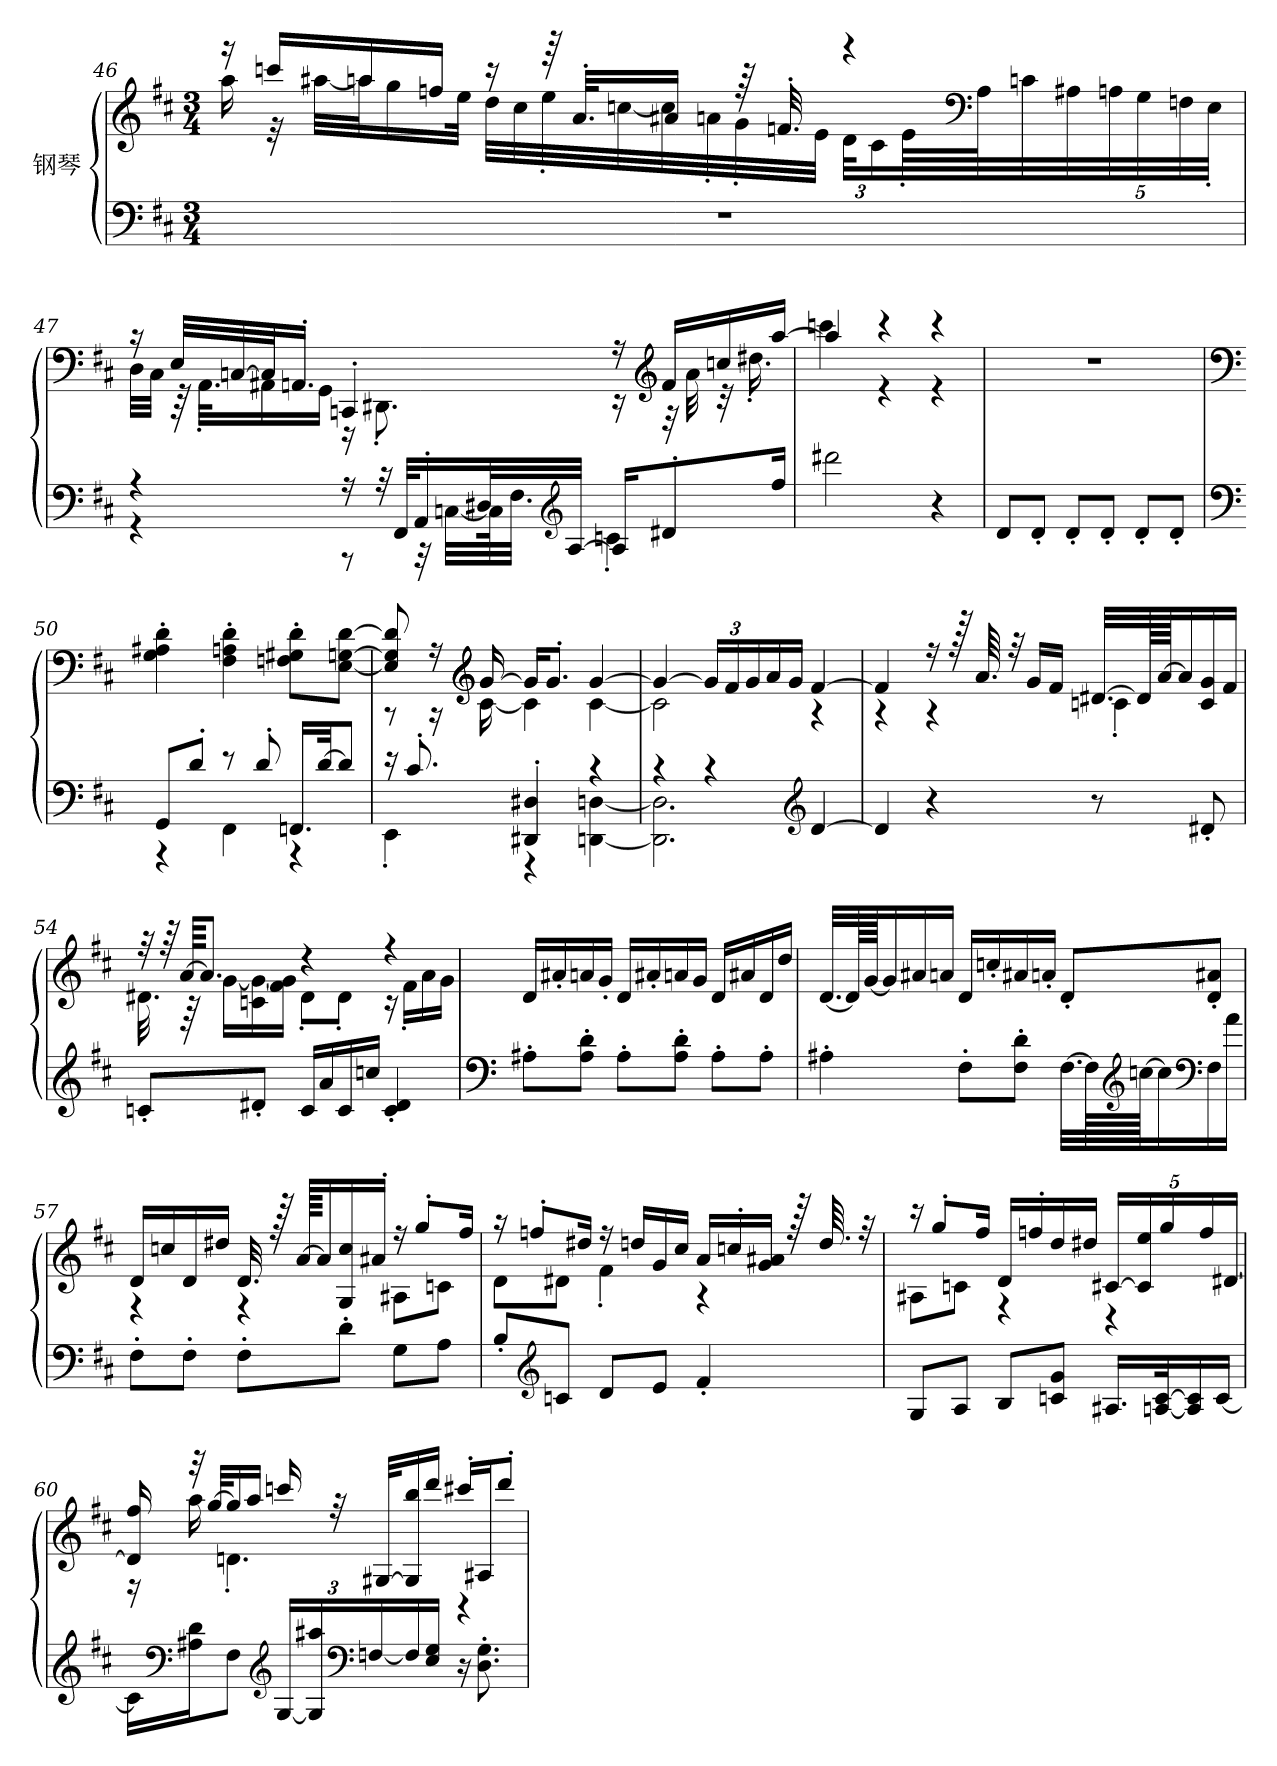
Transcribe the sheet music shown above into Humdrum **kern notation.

**kern	**kern
*part1	*part1
*staff2	*staff1
*I"钢琴	*
!!LO:LB:g=z
*clefF4	*clefG2
*k[f#c#]	*k[f#c#]
*M3/4	*M3/4
=46	=46
*	*^
2.r	16r	16aa\
.	16cccn/LL	32r
.	.	[32aa#X\LLL
.	16aan/	32aa#\J]
.	.	16gg\
.	16ffn/JJ	.
.	.	32ee\JJk
.	16r	32dd\LLL
.	.	32cc#\
.	64r	32ee'\
.	32.a'/KLL	.
.	.	[32ccn\
.	16a#X/JJ	32cc\]
.	.	32an'\
.	64r	32g'\
.	32.fn'/	.
.	.	32e\JJJ
*	*	*Xbrackettup
.	4r	48d\KLL
.	.	24c#\
.	.	64e'\LL
*	*clefF4	*
.	.	64A\J
.	.	32cn\
.	.	40A#X\
.	.	40An\
.	.	40G\
.	.	40Fn\
.	.	40E'\JJJ
!!LO:LB:g=z	!!
=47	=47	=47
*^	*	*
4r	4r	16r	32D\LLL
.	.	.	32C#\JJJ
.	.	32E/LLL	64r
.	.	.	32.AA'\KLL
.	.	[32Cn/	.
.	.	32C/J]	16AA#X\
.	.	16.AAn'/JJ	.
.	.	.	16GG\JJ
16r	8r	4CCn'/	16r
32r	.	.	8.DD#X'\
32FF#/KLL	.	.	.
16AA'/	32r	.	.
.	[32Cn\LLL	.	.
32D#X/L	64C\K]	.	.
.	32.F#\JJJ	.	.
*clefG2	*	*	*
[32A/JJJ	.	.	.
16A/KL]	4cn'\	16r	16r
*	*	*clefG2	*
8d#X'/	.	16f#/LL	32r
.	.	.	32a\
.	.	16ccn/	32r
.	.	.	16.dd#X'\
16ff#/Jk	.	[16aa/JJ	.
*v	*v	*	*
=48	=48	=48
2ddd#X\	4aa/]	4cccn\
.	4r	4r
4r	4r	4r
*	*v	*v
!!LO:LB:g=z
=49	=49
8d/L	2.r
8d'/J	.
8d'/L	.
8d'/J	.
8d'/L	.
8d'/J	.
=50	=50
*clefF4	*clefF4
*^	*
8GG/L	4r	4G\' 4A#X\' 4d\'
8d'/J	.	.
8r	4FF#\	4F#\' 4An\' 4d\'
8d'/	.	.
16.FFn/LL	4r	8Fn\' 8G#X\' 8d\'L
[32d/JK	.	.
8d/J]	.	[8E\ [8Gn\ [8d\J
=51	=51	=51
*	*	*^
16r	4EE'\	8E/] 8G/] 8d/]	8r
8.c#'/	.	.	.
.	.	16r	16r
*	*	*clefG2	*
.	.	[16g/	[16c#\
4DD#X/' 4D#X/'	4r	16g/KL]	4c#\]
.	.	8.g'/J	.
4r	[4DDn\ [4Dn\	[4g/	[4c#\
=52	=52	=52	=52
4r	2.DD\] 2.D\]	4g/_	2c#\]
4r	.	24g/LL]	.
.	.	24f#/	.
.	.	24g/	.
.	.	16a/	.
.	.	16g/JJ	.
*clefG2	*	*	*
[4d/	.	[4f#/	4r
*v	*v	*	*
!!LO:PB:g=z	!!
=53	=53	=53
4d/]	4f#/]	4r
4r	16r	4r
.	128r	.
.	64.a/	.
.	32r	.
.	16g/LL	.
.	16f#/JJ	.
8r	[32.d#X/LLL	4cn'\
.	128d#/LL]	.
.	[128a/JJJ	.
.	16a/]	.
8d#X'/	16c/ 16g/	.
.	16f#/JJ	.
=54	=54	=54
8cn'/L	32r	32.d#X\
.	64r	.
.	[64a/KKKL	64r
.	8.a/J]	[16g\LL
8d#X'/J	.	16cn\ 16g\_
.	.	16f#\ 16g\]JJ
16c/LL	4r	8d#'\L
16a/	.	.
16c/	.	8d#'\J
16ccn/JJ	.	.
4c/' 4d#/'	4r	16r
.	.	16f#'\LL
.	.	16a\
.	.	16g\JJ
*	*v	*v
!!LO:LB:g=z
=55	=55
*clefF4	*
8A#X'\L	16d/LL
.	16a#X'/
8A#\' 8d\'J	16an/
.	16g'/JJ
8A#'\L	16d/LL
.	16a#X'/
8A#\' 8d\'J	16an/
.	16g/JJ
8A#'\L	16d/LL
.	16a#X/
8A#'\J	16d/
.	16dd/JJ
=56	=56
4A#X'\	[32.d/LLL
.	128d/LL]
.	[128g/JJJ
.	16g/]
.	16a#X/
.	16an/JJ
8F#'\L	16d/LL
.	16ccn'/
8F#\' 8d\'J	16a#X/
.	16an'/JJ
[32.F#\LLL	8d'/L
128F#\LL]	.
*clefG2	*
[128ccn\JJJ	.
16cc\]	.
*clefF4	*
16F#\	8d/' 8a#X/'J
16a\JJ	.
!!LO:LB:g=z
=57	=57
*	*^
8F#'\L	16d/LL	4r
.	16ccn/	.
8F#'\J	16d/	.
.	16dd#X/JJ	.
8F#'\L	32.d/	4r
.	128r	.
.	[128a/KKKLL	.
.	16a/]	.
8d'\J	16G/ 16cc/	.
.	16a#X'/JJ	.
8G\L	16r	8A#X\L
.	8gg'/L	.
8A\J	.	8cn\J
.	16ff#/Jk	.
=58	=58	=58
8B'/L	16r	8d\L
.	8ffn'/L	.
*clefG2	*	*
8cn/J	.	8d#X\J
.	16dd#X/Jk	.
8d/L	16r	4f#'\
.	16ddn/LL	.
8e/J	16g/	.
.	16cc#/JJ	.
4f#'/	16a/LL	4r
.	16ccn'/	.
.	16g/ 16a#X/JJ	.
.	128r	.
.	64.dd/	.
.	32r	.
!!LO:LB:g=z	!!
=59	=59	=59
8G/L	16r	8A#X\L
.	8gg'/L	.
8A/J	.	8cn\J
.	16ff#/Jk	.
8B/L	16d/LL	4r
.	16ffn'/	.
8cn/ 8g/J	16dd/	.
.	16dd#X/JJ	.
16.A#X/LL	[20c#X/LL	4r
.	20c#/] 20ee/	.
[32An/ [32c/K	.	.
.	20gg/	.
16A/] 16c/]	.	.
.	20ff/	.
[16c/JJ	.	.
.	[20d#X/JJ	.
=60	=60	=60
16c\LL]	16d#/] 16ff#/	16r
*clefF4	*	*
16A#X\ 16d\J	32r	16aa\
.	[32gg/KLL	.
8F#\J	16gg/]	4.dn'\
.	16aa/JJ	.
*clefG2	*	*
*Xbrackettup	*	*
[24G/LL	16cccn/	.
24G/] 24aa#X/	.	.
.	32r	.
*clefF4	*	*
[24Fn/	.	.
.	[32G#X/KLL	.
16F/]	16G#/] 16bb/	.
16E/ 16G/JJ	16ddd/JJ	.
16r	16ccc#X'/LL	4r
8.D\' 8.G\'	16A#X/J	.
.	8ddd'/J	.
*	*v	*v
=	=
*-	*-
